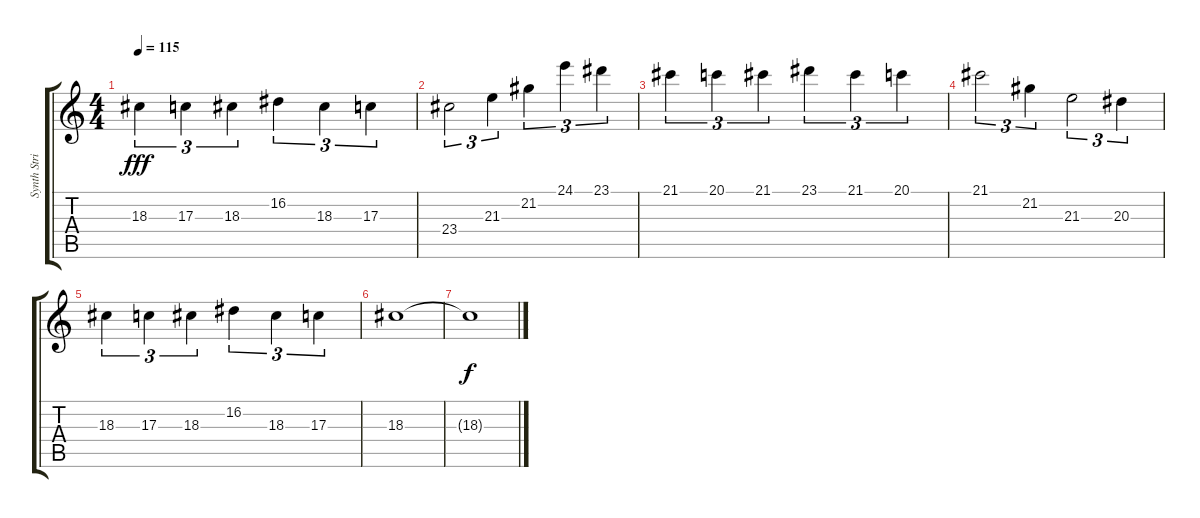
\track ("Synth Strings" "Synth Stri") {instrument tremolostrings}
\staff {score tabs}
\tuning (E4 B3 G3 D3 A2 E2) {hide}
\ts (4 4)
\tempo 115
\clef g2
\ks c
18.3.4{tu (3 2) dy fff} 17.3.4{tu (3 2)} 18.3.4{tu (3 2)} 16.2.4{tu (3 2)} 18.3.4{tu (3 2)} 17.3.4{tu (3 2)} |
23.4.2{tu (3 2)} 21.3.4{tu (3 2)} 21.2.4{tu (3 2)} 24.1.4{tu (3 2)} 23.1.4{tu (3 2)} |
21.1.4{tu (3 2)} 20.1.4{tu (3 2)} 21.1.4{tu (3 2)} 23.1.4{tu (3 2)} 21.1.4{tu (3 2)} 20.1.4{tu (3 2)} |
21.1.2{tu (3 2)} 21.2.4{tu (3 2)} 21.3.2{tu (3 2)} 20.3.4{tu (3 2)} |
18.3.4{tu (3 2)} 17.3.4{tu (3 2)} 18.3.4{tu (3 2)} 16.2.4{tu (3 2)} 18.3.4{tu (3 2)} 17.3.4{tu (3 2)} |
18.3.1 |
18.3{t}.1{dy f}
